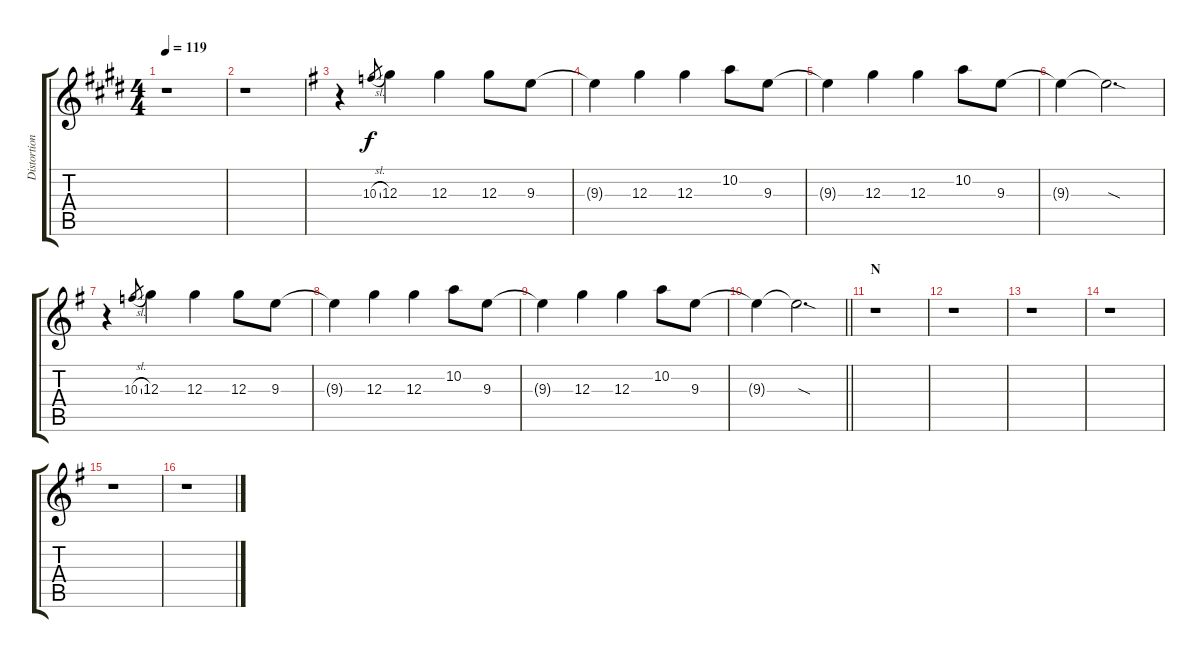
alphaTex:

\track ("Distortion 6" "Distortion") {instrument distortionguitar}
\staff {score tabs}
\tuning (E4 B3 G3 D3 A2 E2) {hide}
\ts (4 4)
\tempo 119
\clef g2
\ks e
r.1{dy f} |
r.1 |
\ks g
r.4 10.3{sl}.8{gr} 12.3.4 12.3.4 12.3.8 9.3.8 |
9.3{t}.4 12.3.4 12.3.4 10.2.8 9.3.8 |
9.3{t}.4 12.3.4 12.3.4 10.2.8 9.3.8 |
9.3{t}.4 9.3{sod t}.2{d} |
r.4 10.3{sl}.8{gr} 12.3.4 12.3.4 12.3.8 9.3.8 |
9.3{t}.4 12.3.4 12.3.4 10.2.8 9.3.8 |
9.3{t}.4 12.3.4 12.3.4 10.2.8 9.3.8 |
\barLineRight lightlight
9.3{t}.4 9.3{sod t}.2{d} |
\section ("" "N")
r.1 |
r.1 |
r.1 |
r.1 |
r.1 |
r.1
